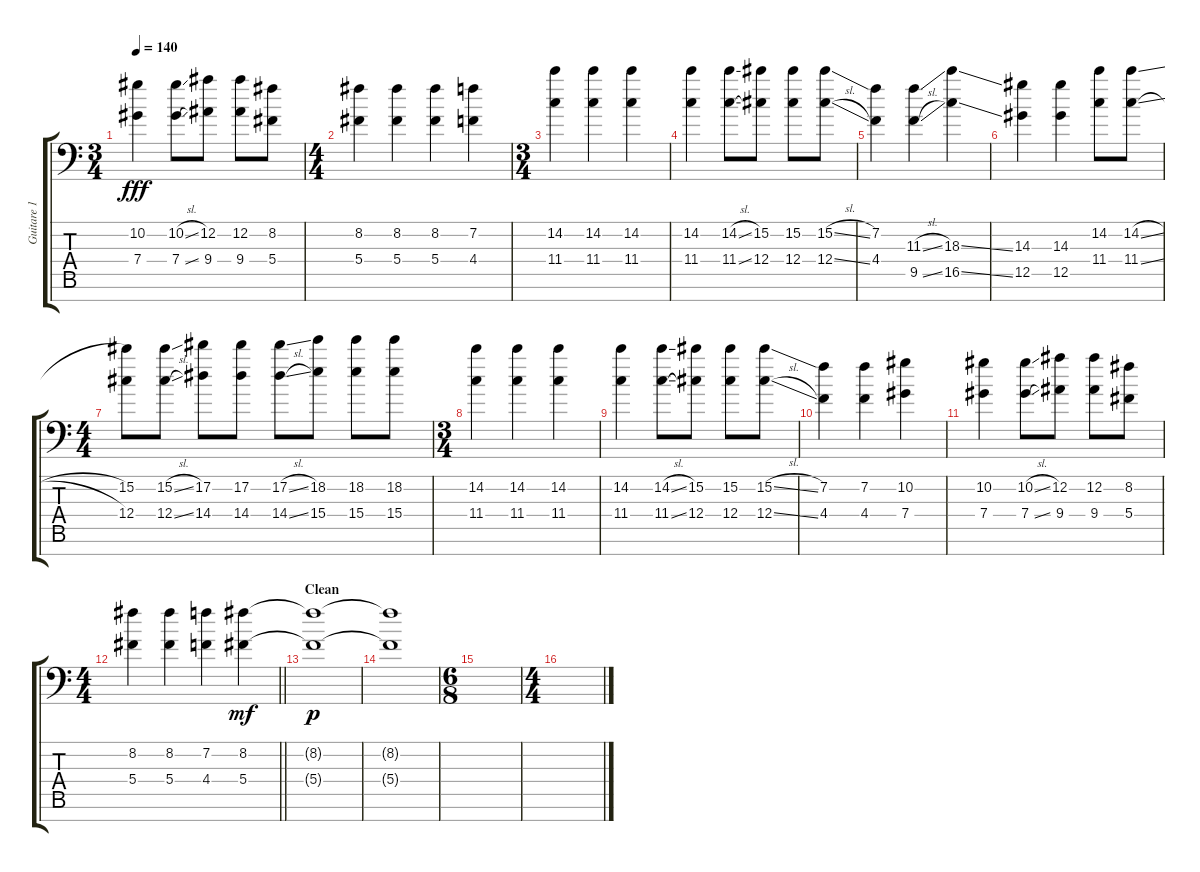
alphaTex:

\track ("Guitare 1" "Guitare 1") {instrument electricguitarjazz}
\staff {score tabs}
\tuning (Eb4 Bb3 Gb3 Db3 Ab2 Db2 Bb1) {hide}
\ts (3 4)
\tempo 140
\clef f4
\ks c
(10.2 7.4).4{dy fff} (10.2{sl} 7.4{sl}).8 (12.2 9.4).8 (12.2 9.4).8 (8.2 5.4).8 |
\ts (4 4)
(8.2 5.4).4 (8.2 5.4).4 (8.2 5.4).4 (7.2 4.4).4 |
\ts (3 4)
(14.2 11.4).4 (14.2 11.4).4 (14.2 11.4).4 |
(14.2 11.4).4 (14.2{sl} 11.4{sl}).8 (15.2 12.4).8 (15.2 12.4).8 (15.2{sl} 12.4{sl}).8 |
(7.2 4.4).4 (11.3{sl} 9.5{sl}).4 (18.3{ss} 16.5{ss}).4 |
(14.3 12.5).4 (14.3 12.5).4 (14.2 11.4).8 (14.2{sl} 11.4{sl}).8 |
\ts (4 4)
(15.2 12.4).8 (15.2{sl} 12.4{sl}).8 (17.2 14.4).8 (17.2 14.4).8 (17.2{sl} 14.4{sl}).8 (18.2 15.4).8 (18.2 15.4).8 (18.2 15.4).8 |
\ts (3 4)
(14.2 11.4).4 (14.2 11.4).4 (14.2 11.4).4 |
(14.2 11.4).4 (14.2{sl} 11.4{sl}).8 (15.2 12.4).8 (15.2 12.4).8 (15.2{sl} 12.4{sl}).8 |
(7.2 4.4).4 (7.2 4.4).4 (10.2 7.4).4 |
(10.2 7.4).4 (10.2{sl} 7.4{sl}).8 (12.2 9.4).8 (12.2 9.4).8 (8.2 5.4).8 |
\ts (4 4)
\barLineRight lightlight
(8.2 5.4).4 (8.2 5.4).4 (7.2 4.4).4 (8.2 5.4).4{dy mf} |
\section ("" "Clean")
(8.2{t} 5.4{t}).1{dy p} |
(8.2{t} 5.4{t}).1 |
\ts (6 8)
|
\ts (4 4)
